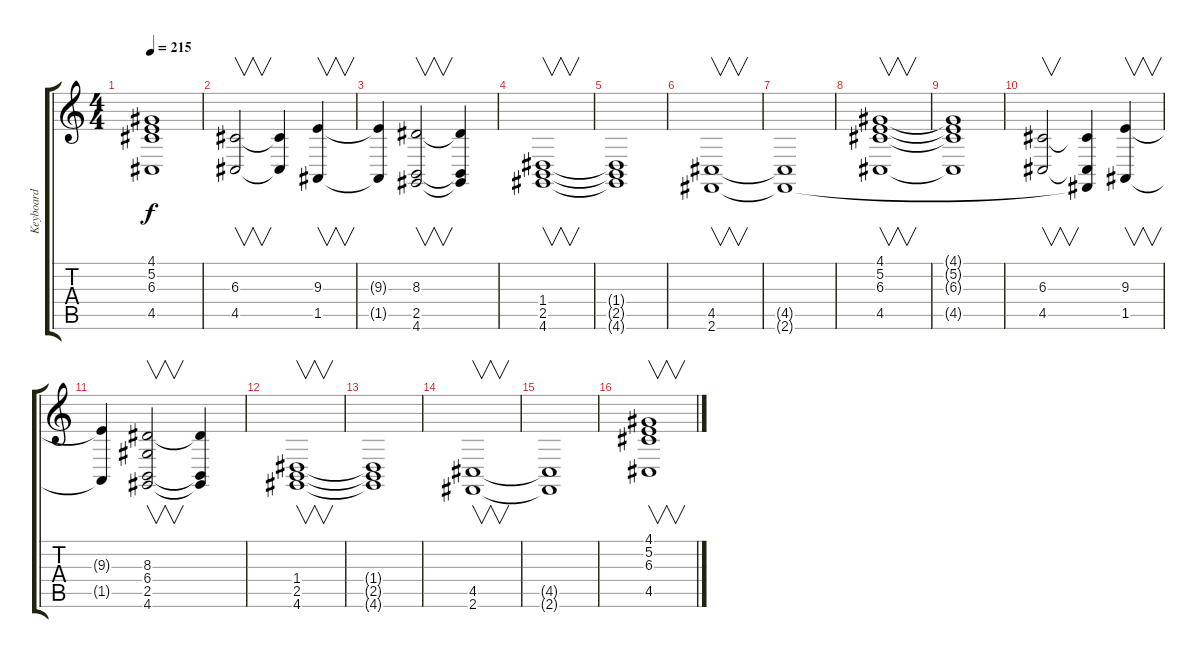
\track ("Keyboard" "Keyboard") {instrument lead2sawtooth}
\staff {score tabs}
\tuning (E4 B3 G3 D3 A2 E2) {hide}
\ts (4 4)
\tempo 215
\clef g2
\ks c
(4.1{t} 5.2{t} 6.3{t} 4.5{t}).1{dy f} |
(6.3 4.5).2{v} (6.3{t} 4.5{t}).4 (9.3 1.5).4{v} |
(9.3{t} 1.5{t}).4 (8.3 2.5 4.6).2{v} (8.3{t} 2.5{t} 4.6{t}).4 |
(1.4 2.5 4.6).1{v instrument electricguitarjazz} |
(1.4{t} 2.5{t} 4.6{t}).1 |
(4.5 2.6).1{v} |
(4.5{t} 2.6{t}).1 |
(4.1 5.2 6.3 4.5).1{v} |
(4.1{t} 5.2{t} 6.3{t} 4.5{t}).1 |
(6.3 4.5).2{v} (6.3{t} 4.5{t} 2.6{t}).4 (9.3 1.5).4{v} |
(9.3{t} 1.5{t}).4 (8.3 6.4 2.5 4.6).2{v} (8.3{t} 2.5{t} 4.6{t}).4 |
(1.4 2.5 4.6).1{v instrument electricguitarjazz} |
(1.4{t} 2.5{t} 4.6{t}).1 |
(4.5 2.6).1{v} |
(4.5{t} 2.6{t}).1 |
(4.1 5.2 6.3 4.5).1{v}
